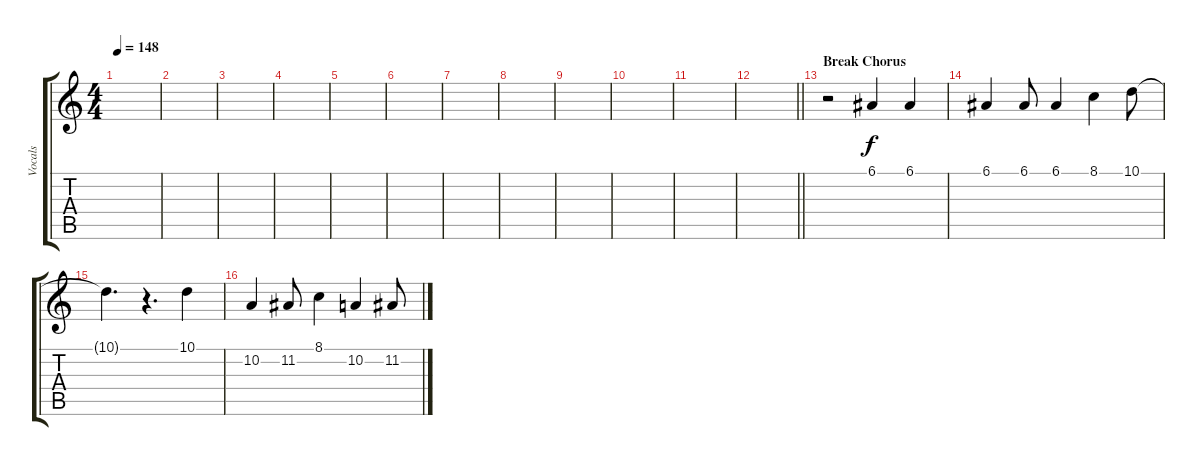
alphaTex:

\track ("Vocals" "Vocals") {instrument flute}
\staff {score tabs}
\tuning (E4 B3 G3 D3 A2 E2) {hide}
\ts (4 4)
\tempo 148
\clef g2
\ks c
|
|
|
|
|
|
|
|
|
|
|
\barLineRight lightlight
|
\section ("" "Break Chorus")
r.2 6.1.4 6.1.4 |
6.1.4 6.1.8 6.1.4 8.1.4 10.1.8 |
10.1{t}.4{d} r.4{d} 10.1.4 |
10.2.4 11.2.8 8.1.4 10.2.4 11.2.8
